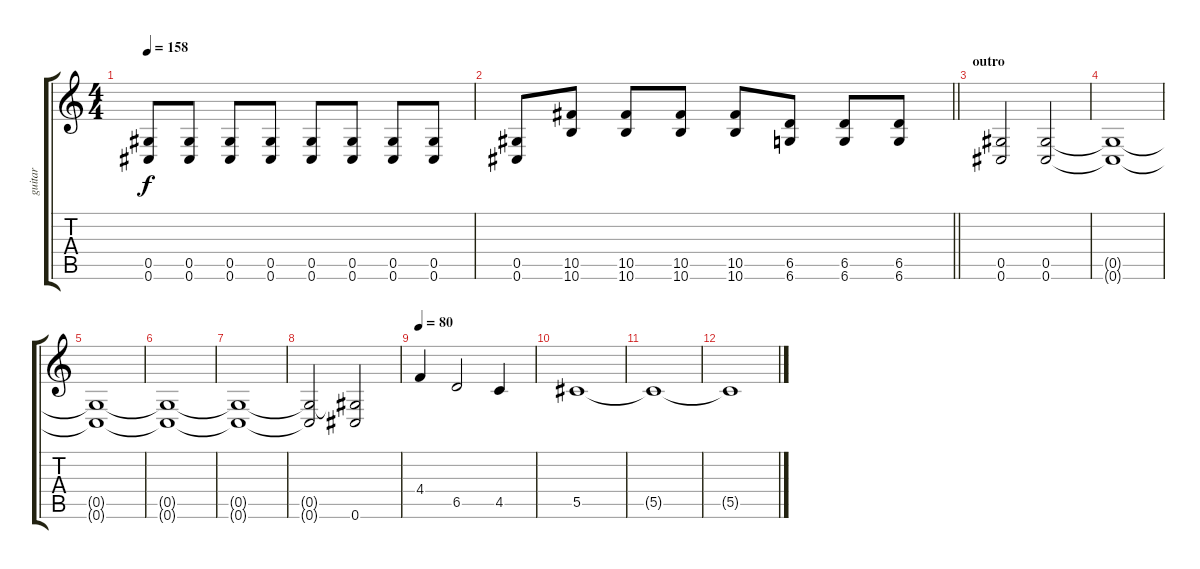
\track ("guitar" "guitar") {instrument distortionguitar}
\staff {score tabs}
\tuning (Eb4 Bb3 Gb3 Db3 Ab2 Db2) {hide}
\ts (4 4)
\tempo 158
\clef g2
\ks c
(0.5 0.6).8{dy f} (0.5 0.6).8 (0.5 0.6).8 (0.5 0.6).8 (0.5 0.6).8 (0.5 0.6).8 (0.5 0.6).8 (0.5 0.6).8 |
\barLineRight lightlight
(0.5 0.6).8 (10.5 10.6).8 (10.5 10.6).8 (10.5 10.6).8 (10.5 10.6).8 (6.5 6.6).8 (6.5 6.6).8 (6.5 6.6).8 |
\section ("" "outro")
(0.5 0.6).2 (0.5 0.6).2 |
(0.5{t} 0.6{t}).1 |
(0.5{t} 0.6{t}).1 |
(0.5{t} 0.6{t}).1 |
(0.5{t} 0.6{t}).1 |
(0.5{t} 0.6{t}).2 (0.5{t} 0.6).2 |
\tempo 80
4.4.4 6.5.2 4.5.4 |
5.5.1 |
5.5{t}.1 |
5.5{t}.1
